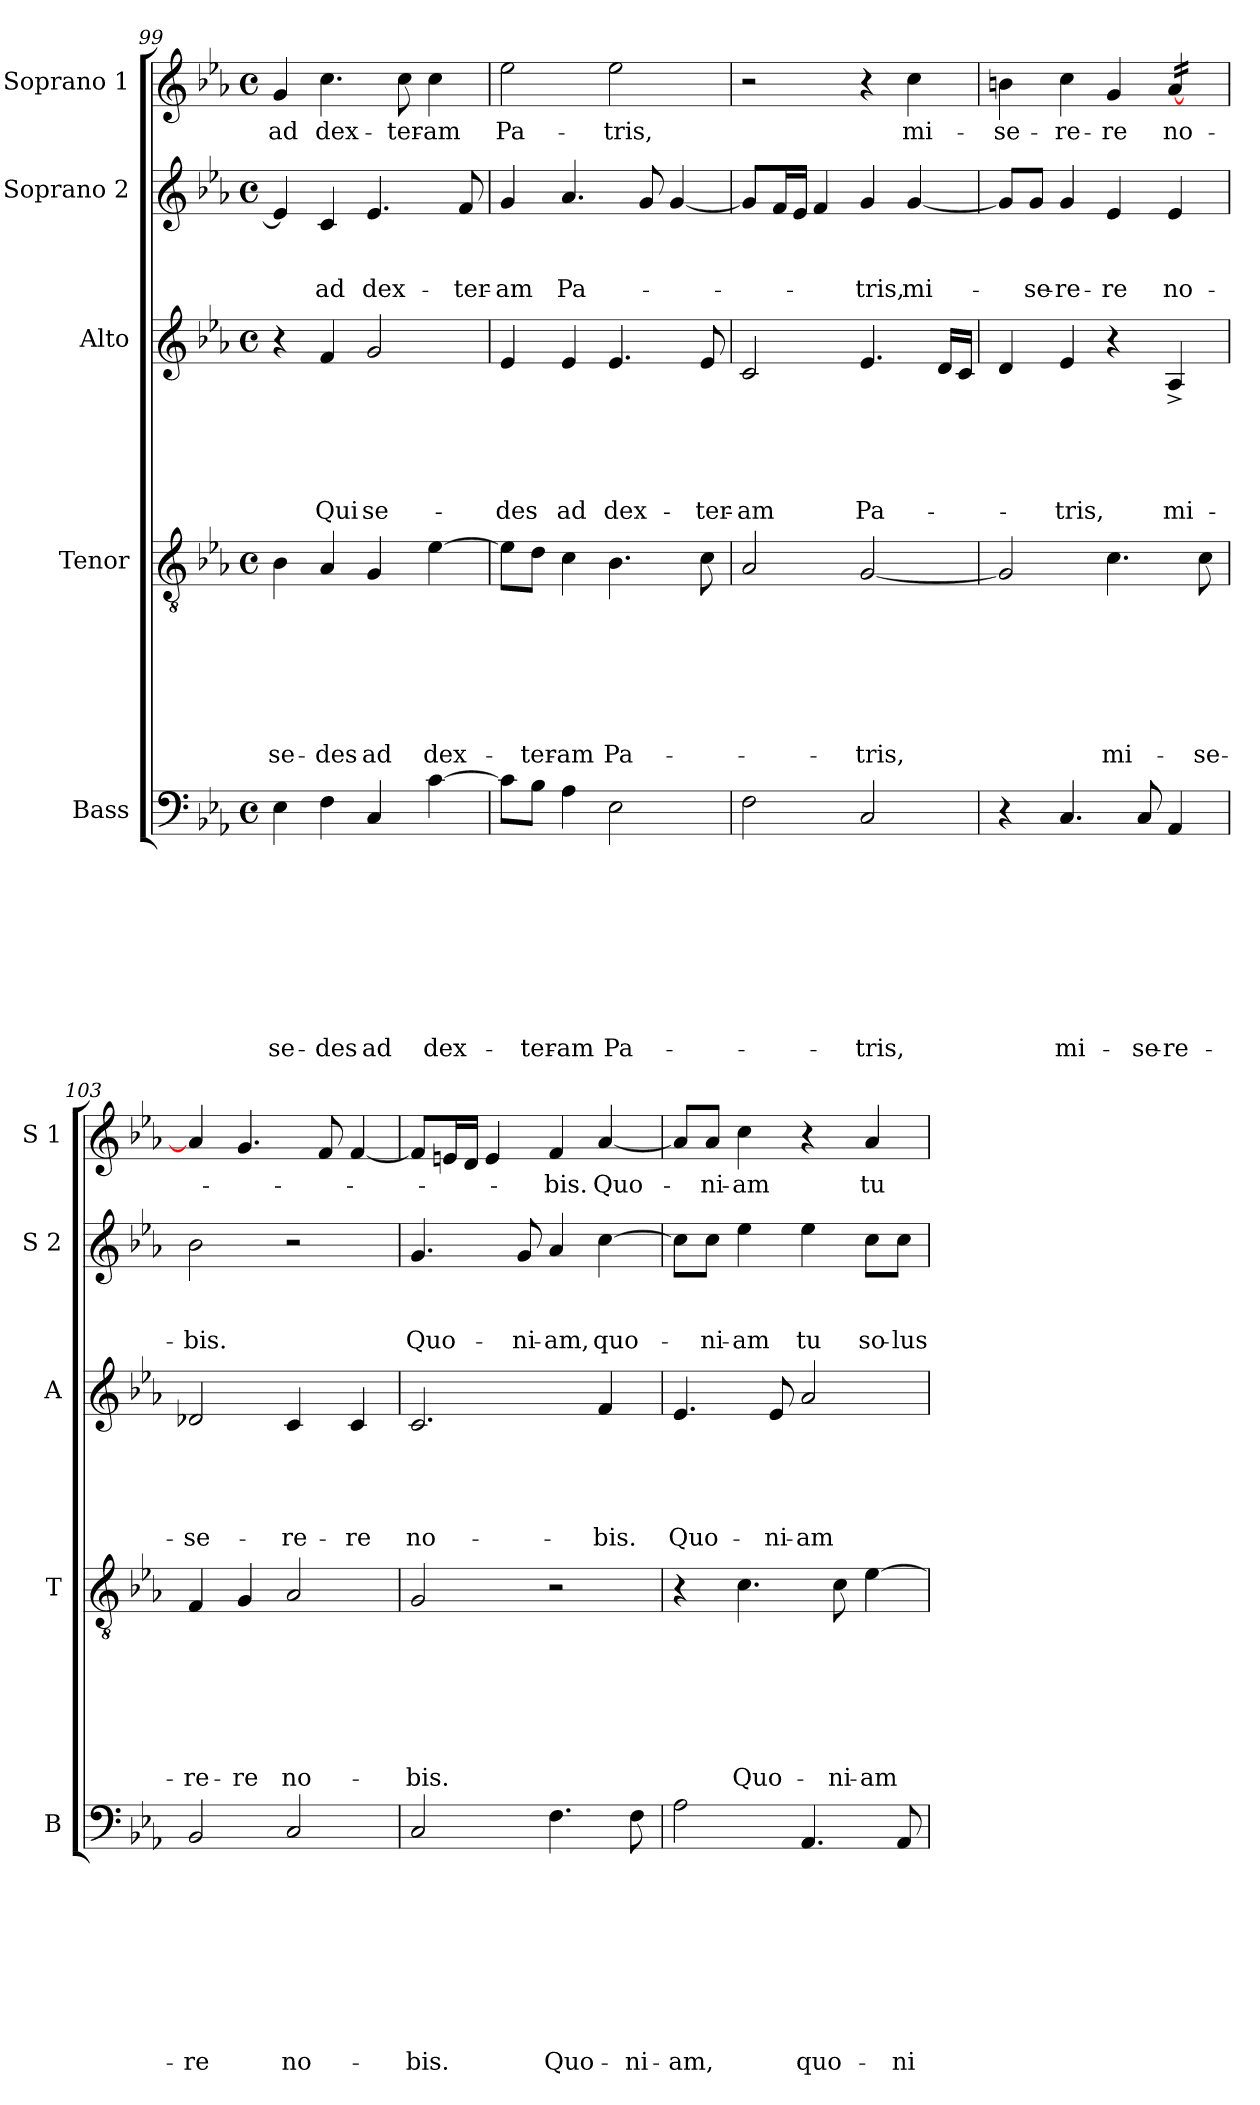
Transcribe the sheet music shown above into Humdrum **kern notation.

**kern	**text	**text	**text	**text	**text	**text	**text	**text	**text	**kern	**text	**text	**text	**text	**text	**text	**text	**kern	**text	**text	**text	**text	**text	**kern	**text	**text	**text	**kern	**text
*part5	*part5	*part5	*part5	*part5	*part5	*part5	*part5	*part5	*part5	*part4	*part4	*part4	*part4	*part4	*part4	*part4	*part4	*part3	*part3	*part3	*part3	*part3	*part3	*part2	*part2	*part2	*part2	*part1	*part1
*staff5	*staff5	*staff5	*staff5	*staff5	*staff5	*staff5	*staff5	*staff5	*staff5	*staff4	*staff4	*staff4	*staff4	*staff4	*staff4	*staff4	*staff4	*staff3	*staff3	*staff3	*staff3	*staff3	*staff3	*staff2	*staff2	*staff2	*staff2	*staff1	*staff1
*I"Bass	*	*	*	*	*	*	*	*	*	*I"Tenor	*	*	*	*	*	*	*	*I"Alto	*	*	*	*	*	*I"Soprano 2	*	*	*	*I"Soprano 1	*
*I'B	*	*	*	*	*	*	*	*	*	*I'T	*	*	*	*	*	*	*	*I'A	*	*	*	*	*	*I'S 2	*	*	*	*I'S 1	*
!!LO:LB:g=z
*clefF4	*	*	*	*	*	*	*	*	*	*clefGv2	*	*	*	*	*	*	*	*clefG2	*	*	*	*	*	*clefG2	*	*	*	*clefG2	*
*k[b-e-a-]	*	*	*	*	*	*	*	*	*	*k[b-e-a-]	*	*	*	*	*	*	*	*k[b-e-a-]	*	*	*	*	*	*k[b-e-a-]	*	*	*	*k[b-e-a-]	*
*E-:	*	*	*	*	*	*	*	*	*	*E-:	*	*	*	*	*	*	*	*E-:	*	*	*	*	*	*E-:	*	*	*	*E-:	*
*M4/4	*	*	*	*	*	*	*	*	*	*M4/4	*	*	*	*	*	*	*	*M4/4	*	*	*	*	*	*M4/4	*	*	*	*M4/4	*
*met(c)	*	*	*	*	*	*	*	*	*	*met(c)	*	*	*	*	*	*	*	*met(c)	*	*	*	*	*	*met(c)	*	*	*	*met(c)	*
=99	=99	=99	=99	=99	=99	=99	=99	=99	=99	=99	=99	=99	=99	=99	=99	=99	=99	=99	=99	=99	=99	=99	=99	=99	=99	=99	=99	=99	=99
!	!	!	!	!	!	!	!	!	!LO:LY:b	!	!	!	!	!	!	!	!LO:LY:b	!	!	!	!	!	!	!	!	!	!	!	!LO:LY:b
4E-\	.	.	.	.	.	.	.	.	se-	4B-\	.	.	.	.	.	.	se-	4r	.	.	.	.	.	4e-/]	.	.	.	4g/	ad
!	!	!	!	!	!	!	!	!	!LO:LY:b	!	!	!	!	!	!	!	!LO:LY:b	!	!	!	!	!	!LO:LY:b	!	!	!	!LO:LY:b	!	!LO:LY:b
4F\	.	.	.	.	.	.	.	.	-des	4A-/	.	.	.	.	.	.	-des	4f/	.	.	.	.	Qui	4c/	.	.	ad	4.cc\	dex-
!	!	!	!	!	!	!	!	!	!LO:LY:b	!	!	!	!	!	!	!	!LO:LY:b	!	!	!	!	!	!LO:LY:b	!	!	!	!LO:LY:b	!	!
4C/	.	.	.	.	.	.	.	.	ad	4G/	.	.	.	.	.	.	ad	2g/	.	.	.	.	se-	4.e-/	.	.	dex-	.	.
!	!	!	!	!	!	!	!	!	!	!	!	!	!	!	!	!	!	!	!	!	!	!	!	!	!	!	!	!	!LO:LY:b
.	.	.	.	.	.	.	.	.	.	.	.	.	.	.	.	.	.	.	.	.	.	.	.	.	.	.	.	8cc\	-ter-
!	!	!	!	!	!	!	!	!	!LO:LY:b	!	!	!	!	!	!	!	!LO:LY:b	!	!	!	!	!	!	!	!	!	!	!	!LO:LY:b:rj
[>4c\	.	.	.	.	.	.	.	.	dex-	[>4e-\	.	.	.	.	.	.	dex-	.	.	.	.	.	.	.	.	.	.	4cc\	-am
!	!	!	!	!	!	!	!	!	!	!	!	!	!	!	!	!	!	!	!	!	!	!	!	!	!	!	!LO:LY:b	!	!
.	.	.	.	.	.	.	.	.	.	.	.	.	.	.	.	.	.	.	.	.	.	.	.	8f/	.	.	-ter-	.	.
=100	=100	=100	=100	=100	=100	=100	=100	=100	=100	=100	=100	=100	=100	=100	=100	=100	=100	=100	=100	=100	=100	=100	=100	=100	=100	=100	=100	=100	=100
!	!	!	!	!	!	!	!	!	!	!	!	!	!	!	!	!	!	!	!	!	!	!	!LO:LY:b	!	!	!	!LO:LY:b	!	!LO:LY:b
8c\L]	.	.	.	.	.	.	.	.	.	8e-\L]	.	.	.	.	.	.	.	4e-/	.	.	.	.	-des	4g/	.	.	-am	2ee-\	Pa-
!	!	!	!	!	!	!	!	!	!LO:LY:b	!	!	!	!	!	!	!	!LO:LY:b	!	!	!	!	!	!	!	!	!	!	!	!
8B-\J	.	.	.	.	.	.	.	.	-ter-	8d\J	.	.	.	.	.	.	-ter-	.	.	.	.	.	.	.	.	.	.	.	.
!	!	!	!	!	!	!	!	!	!LO:LY:b	!	!	!	!	!	!	!	!LO:LY:b	!	!	!	!	!	!LO:LY:b	!	!	!	!LO:LY:b	!	!
4A-\	.	.	.	.	.	.	.	.	-am	4c\	.	.	.	.	.	.	-am	4e-/	.	.	.	.	ad	4.a-/	.	.	Pa-	.	.
!	!	!	!	!	!	!	!	!	!LO:LY:b	!	!	!	!	!	!	!	!LO:LY:b	!	!	!	!	!	!LO:LY:b	!	!	!	!	!	!LO:LY:b
2E-\	.	.	.	.	.	.	.	.	Pa-	4.B-\	.	.	.	.	.	.	Pa-	4.e-/	.	.	.	.	dex-	.	.	.	.	2ee-\	-tris,
.	.	.	.	.	.	.	.	.	.	.	.	.	.	.	.	.	.	.	.	.	.	.	.	8g/	.	.	.	.	.
.	.	.	.	.	.	.	.	.	.	.	.	.	.	.	.	.	.	.	.	.	.	.	.	[<4g/	.	.	.	.	.
!	!	!	!	!	!	!	!	!	!	!	!	!	!	!	!	!	!	!	!	!	!	!	!LO:LY:b	!	!	!	!	!	!
.	.	.	.	.	.	.	.	.	.	8c\	.	.	.	.	.	.	.	8e-/	.	.	.	.	-ter-	.	.	.	.	.	.
=101	=101	=101	=101	=101	=101	=101	=101	=101	=101	=101	=101	=101	=101	=101	=101	=101	=101	=101	=101	=101	=101	=101	=101	=101	=101	=101	=101	=101	=101
!	!	!	!	!	!	!	!	!	!	!	!	!	!	!	!	!	!	!	!	!	!	!	!LO:LY:b	!	!	!	!	!	!
2F\	.	.	.	.	.	.	.	.	.	2A-/	.	.	.	.	.	.	.	2c/	.	.	.	.	-am	8g/L]	.	.	.	2r	.
.	.	.	.	.	.	.	.	.	.	.	.	.	.	.	.	.	.	.	.	.	.	.	.	16f/L	.	.	.	.	.
.	.	.	.	.	.	.	.	.	.	.	.	.	.	.	.	.	.	.	.	.	.	.	.	16e-/JJ	.	.	.	.	.
.	.	.	.	.	.	.	.	.	.	.	.	.	.	.	.	.	.	.	.	.	.	.	.	4f/	.	.	.	.	.
!	!	!	!	!	!	!	!	!	!LO:LY:b	!	!	!	!	!	!	!	!LO:LY:b	!	!	!	!	!	!LO:LY:b	!	!	!	!LO:LY:b	!	!
2C/	.	.	.	.	.	.	.	.	-tris,	[<2G/	.	.	.	.	.	.	-tris,	4.e-/	.	.	.	.	Pa-	4g/	.	.	-tris,	4r	.
!	!	!	!	!	!	!	!	!	!	!	!	!	!	!	!	!	!	!	!	!	!	!	!	!	!	!	!LO:LY:b	!	!LO:LY:b
.	.	.	.	.	.	.	.	.	.	.	.	.	.	.	.	.	.	.	.	.	.	.	.	[<4g/	.	.	mi-	4cc\	mi-
.	.	.	.	.	.	.	.	.	.	.	.	.	.	.	.	.	.	16d/LL	.	.	.	.	.	.	.	.	.	.	.
.	.	.	.	.	.	.	.	.	.	.	.	.	.	.	.	.	.	16c/JJ	.	.	.	.	.	.	.	.	.	.	.
=102	=102	=102	=102	=102	=102	=102	=102	=102	=102	=102	=102	=102	=102	=102	=102	=102	=102	=102	=102	=102	=102	=102	=102	=102	=102	=102	=102	=102	=102
!	!	!	!	!	!	!	!	!	!	!	!	!	!	!	!	!	!	!	!	!	!	!	!	!	!	!	!	!	!LO:LY:b
4r	.	.	.	.	.	.	.	.	.	2G/]	.	.	.	.	.	.	.	4d/	.	.	.	.	.	8g/L]	.	.	.	4bn\	-se-
!	!	!	!	!	!	!	!	!	!	!	!	!	!	!	!	!	!	!	!	!	!	!	!	!	!	!	!LO:LY:b	!	!
.	.	.	.	.	.	.	.	.	.	.	.	.	.	.	.	.	.	.	.	.	.	.	.	8g/J	.	.	-se-	.	.
!	!	!	!	!	!	!	!	!	!LO:LY:b	!	!	!	!	!	!	!	!	!	!	!	!	!	!LO:LY:b	!	!	!	!LO:LY:b	!	!LO:LY:b
4.C/	.	.	.	.	.	.	.	.	mi-	.	.	.	.	.	.	.	.	4e-/	.	.	.	.	-tris,	4g/	.	.	-re-	4cc\	-re-
!	!	!	!	!	!	!	!	!	!	!	!	!	!	!	!	!	!LO:LY:b	!	!	!	!	!	!	!	!	!	!LO:LY:b	!	!LO:LY:b
.	.	.	.	.	.	.	.	.	.	4.c\	.	.	.	.	.	.	mi-	4r	.	.	.	.	.	4e-/	.	.	-re	4g/	-re
!	!	!	!	!	!	!	!	!	!LO:LY:b	!	!	!	!	!	!	!	!	!	!	!	!	!	!	!	!	!	!	!	!
8C/	.	.	.	.	.	.	.	.	-se-	.	.	.	.	.	.	.	.	.	.	.	.	.	.	.	.	.	.	.	.
!	!	!	!	!	!	!	!	!	!LO:LY:b	!	!	!	!	!	!	!	!	!	!	!	!	!	!LO:LY:b	!	!	!	!LO:LY:b	!	!LO:LY:b
*	*	*	*	*	*	*	*	*	*	*	*	*	*	*	*	*	*	*	*	*	*	*	*	*	*	*	*	*tremolo	*
4AA-/	.	.	.	.	.	.	.	.	-re-	.	.	.	.	.	.	.	.	4A-^</	.	.	.	.	mi-	4e-/	.	.	no-	[>16a-/LL	no-
.	.	.	.	.	.	.	.	.	.	.	.	.	.	.	.	.	.	.	.	.	.	.	.	.	.	.	.	16a-/	.
!	!	!	!	!	!	!	!	!	!	!	!	!	!	!	!	!	!LO:LY:b	!	!	!	!	!	!	!	!	!	!	!	!
.	.	.	.	.	.	.	.	.	.	8c\	.	.	.	.	.	.	-se-	.	.	.	.	.	.	.	.	.	.	16a-/	.
.	.	.	.	.	.	.	.	.	.	.	.	.	.	.	.	.	.	.	.	.	.	.	.	.	.	.	.	16a-/JJ	.
*	*	*	*	*	*	*	*	*	*	*	*	*	*	*	*	*	*	*	*	*	*	*	*	*	*	*	*	*Xtremolo	*
!!LO:PB:g=z
=103	=103	=103	=103	=103	=103	=103	=103	=103	=103	=103	=103	=103	=103	=103	=103	=103	=103	=103	=103	=103	=103	=103	=103	=103	=103	=103	=103	=103	=103
!	!	!	!	!	!	!	!	!	!LO:LY:b	!	!	!	!	!	!	!	!LO:LY:b	!	!	!	!	!	!LO:LY:b	!	!	!	!LO:LY:b	!	!
2BB-/	.	.	.	.	.	.	.	.	-re	4F/	.	.	.	.	.	.	-re-	2d-X/	.	.	.	.	-se-	2b-\	.	.	-bis.	4a-/]	.
!	!	!	!	!	!	!	!	!	!	!	!	!	!	!	!	!	!LO:LY:b	!	!	!	!	!	!	!	!	!	!	!	!
.	.	.	.	.	.	.	.	.	.	4G/	.	.	.	.	.	.	-re	.	.	.	.	.	.	.	.	.	.	4.g/	.
!	!	!	!	!	!	!	!	!	!LO:LY:b	!	!	!	!	!	!	!	!LO:LY:b	!	!	!	!	!	!LO:LY:b	!	!	!	!	!	!
2C/	.	.	.	.	.	.	.	.	no-	2A-/	.	.	.	.	.	.	no-	4c/	.	.	.	.	-re-	2r	.	.	.	.	.
.	.	.	.	.	.	.	.	.	.	.	.	.	.	.	.	.	.	.	.	.	.	.	.	.	.	.	.	8f/	.
!	!	!	!	!	!	!	!	!	!	!	!	!	!	!	!	!	!	!	!	!	!	!	!LO:LY:b	!	!	!	!	!	!
.	.	.	.	.	.	.	.	.	.	.	.	.	.	.	.	.	.	4c/	.	.	.	.	-re	.	.	.	.	[<4f/	.
=104	=104	=104	=104	=104	=104	=104	=104	=104	=104	=104	=104	=104	=104	=104	=104	=104	=104	=104	=104	=104	=104	=104	=104	=104	=104	=104	=104	=104	=104
!	!	!	!	!	!	!	!	!	!LO:LY:b	!	!	!	!	!	!	!	!LO:LY:b	!	!	!	!	!	!LO:LY:b	!	!	!	!LO:LY:b	!	!
2C/	.	.	.	.	.	.	.	.	-bis.	2G/	.	.	.	.	.	.	-bis.	2.c/	.	.	.	.	no-	4.g/	.	.	Quo-	8f/L]	.
.	.	.	.	.	.	.	.	.	.	.	.	.	.	.	.	.	.	.	.	.	.	.	.	.	.	.	.	16en/L	.
.	.	.	.	.	.	.	.	.	.	.	.	.	.	.	.	.	.	.	.	.	.	.	.	.	.	.	.	16d/JJ	.
.	.	.	.	.	.	.	.	.	.	.	.	.	.	.	.	.	.	.	.	.	.	.	.	.	.	.	.	4e/	.
!	!	!	!	!	!	!	!	!	!	!	!	!	!	!	!	!	!	!	!	!	!	!	!	!	!	!	!LO:LY:b	!	!
.	.	.	.	.	.	.	.	.	.	.	.	.	.	.	.	.	.	.	.	.	.	.	.	8g/	.	.	-ni-	.	.
!	!	!	!	!	!	!	!	!	!LO:LY:b	!	!	!	!	!	!	!	!	!	!	!	!	!	!	!	!	!	!LO:LY:b	!	!LO:LY:b
4.F\	.	.	.	.	.	.	.	.	Quo-	2r	.	.	.	.	.	.	.	.	.	.	.	.	.	4a-/	.	.	-am,	4f/	-bis.
!	!	!	!	!	!	!	!	!	!	!	!	!	!	!	!	!	!	!	!	!	!	!	!LO:LY:b	!	!	!	!LO:LY:b	!	!LO:LY:b
.	.	.	.	.	.	.	.	.	.	.	.	.	.	.	.	.	.	4f/	.	.	.	.	-bis.	[>4cc\	.	.	quo-	[<4a-/	Quo-
!	!	!	!	!	!	!	!	!	!LO:LY:b	!	!	!	!	!	!	!	!	!	!	!	!	!	!	!	!	!	!	!	!
8F\	.	.	.	.	.	.	.	.	-ni-	.	.	.	.	.	.	.	.	.	.	.	.	.	.	.	.	.	.	.	.
=105	=105	=105	=105	=105	=105	=105	=105	=105	=105	=105	=105	=105	=105	=105	=105	=105	=105	=105	=105	=105	=105	=105	=105	=105	=105	=105	=105	=105	=105
!	!	!	!	!	!	!	!	!	!LO:LY:b	!	!	!	!	!	!	!	!	!	!	!	!	!	!LO:LY:b	!	!	!	!	!	!
2A-\	.	.	.	.	.	.	.	.	-am,	4r	.	.	.	.	.	.	.	4.e-/	.	.	.	.	Quo-	8cc\L]	.	.	.	8a-/L]	.
!	!	!	!	!	!	!	!	!	!	!	!	!	!	!	!	!	!	!	!	!	!	!	!	!	!	!	!LO:LY:b	!	!LO:LY:b
.	.	.	.	.	.	.	.	.	.	.	.	.	.	.	.	.	.	.	.	.	.	.	.	8cc\J	.	.	-ni-	8a-/J	-ni-
!	!	!	!	!	!	!	!	!	!	!	!	!	!	!	!	!	!LO:LY:b	!	!	!	!	!	!	!	!	!	!LO:LY:b	!	!LO:LY:b
.	.	.	.	.	.	.	.	.	.	4.c\	.	.	.	.	.	.	Quo-	.	.	.	.	.	.	4ee-\	.	.	-am	4cc\	-am
!	!	!	!	!	!	!	!	!	!	!	!	!	!	!	!	!	!	!	!	!	!	!	!LO:LY:b	!	!	!	!	!	!
.	.	.	.	.	.	.	.	.	.	.	.	.	.	.	.	.	.	8e-/	.	.	.	.	-ni-	.	.	.	.	.	.
!	!	!	!	!	!	!	!	!	!LO:LY:b	!	!	!	!	!	!	!	!	!	!	!	!	!	!LO:LY:b	!	!	!	!LO:LY:b	!	!
4.AA-/	.	.	.	.	.	.	.	.	quo-	.	.	.	.	.	.	.	.	2a-/	.	.	.	.	-am	4ee-\	.	.	tu	4r	.
!	!	!	!	!	!	!	!	!	!	!	!	!	!	!	!	!	!LO:LY:b	!	!	!	!	!	!	!	!	!	!	!	!
.	.	.	.	.	.	.	.	.	.	8c\	.	.	.	.	.	.	-ni-	.	.	.	.	.	.	.	.	.	.	.	.
!	!	!	!	!	!	!	!	!	!	!	!	!	!	!	!	!	!LO:LY:b	!	!	!	!	!	!	!	!	!	!LO:LY:b	!	!LO:LY:b
.	.	.	.	.	.	.	.	.	.	[>4e-\	.	.	.	.	.	.	-am	.	.	.	.	.	.	8cc\L	.	.	so-	4a-/	tu
!	!	!	!	!	!	!	!	!	!LO:LY:b	!	!	!	!	!	!	!	!	!	!	!	!	!	!	!	!	!	!LO:LY:b	!	!
8AA-/	.	.	.	.	.	.	.	.	-ni-	.	.	.	.	.	.	.	.	.	.	.	.	.	.	8cc\J	.	.	-lus	.	.
=	=	=	=	=	=	=	=	=	=	=	=	=	=	=	=	=	=	=	=	=	=	=	=	=	=	=	=	=	=
*-	*-	*-	*-	*-	*-	*-	*-	*-	*-	*-	*-	*-	*-	*-	*-	*-	*-	*-	*-	*-	*-	*-	*-	*-	*-	*-	*-	*-	*-
